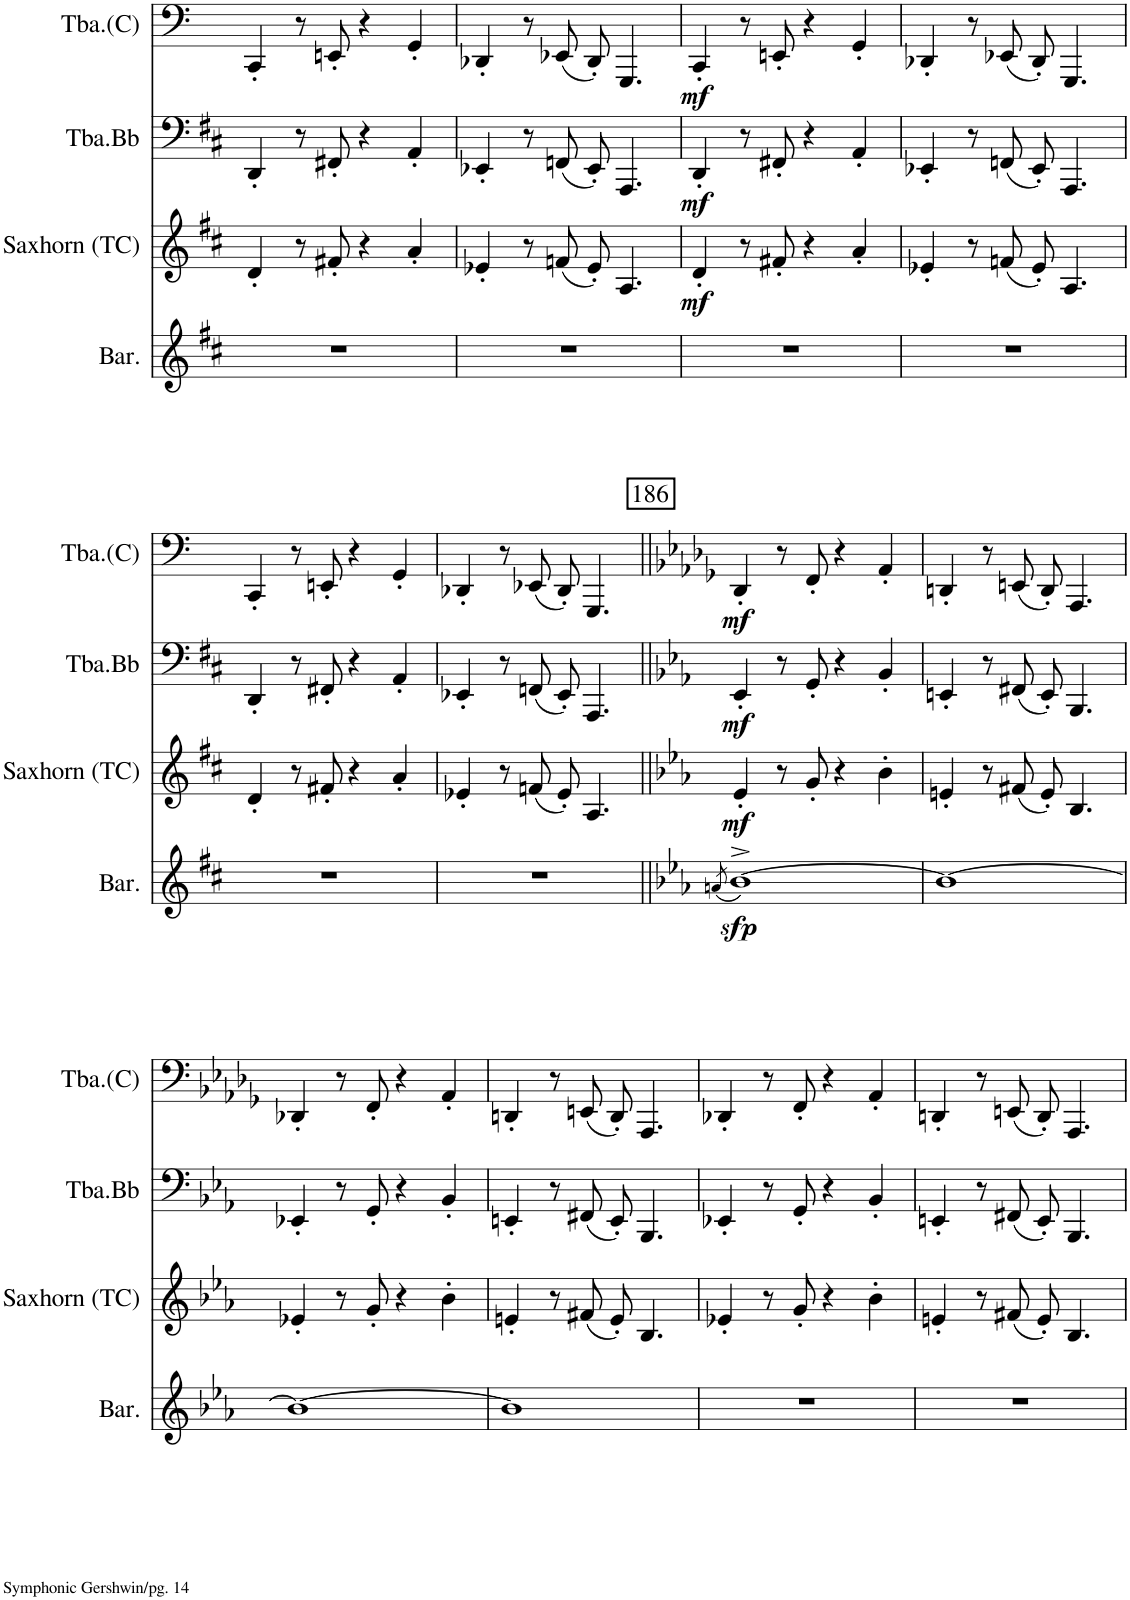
**kern	**dynam	**kern	**dynam	**kern	**dynam	**kern	**dynam
*part4	*part4	*part3	*part3	*part2	*part2	*part1	*part1
*staff4	*staff4	*staff3	*staff3	*staff2	*staff2	*staff1	*staff1
*I"Baritone	*	*I"Saxhorn Bb / Euphonium Bb (TC)	*	*I"Tuba Sib (BC)	*	*I"Tuba (Ut)	*
*I'Bar.	*	*I'Saxhorn (TC)	*	*I'Tba.Bb	*	*	*
!!LO:PB:g=z
*clefG2	*	*clefG2	*	*clefF4	*	*clefF4	*
*Trd1c2	*	*Trd15c26	*	*Trd1c2	*	*	*
*k[f#c#]	*	*k[f#c#]	*	*k[f#c#]	*	*k[]	*
*M2/2	*	*M2/2	*	*M2/2	*	*M2/2	*
*met(c|)	*	*met(c|)	*	*met(c|)	*	*met(c|)	*
=180	=180	=180	=180	=180	=180	=180	=180
1r	.	4d'/	.	4DD'/	.	4CC'/	.
.	.	8r	.	8r	.	8r	.
.	.	8f#X'/	.	8FF#X'/	.	8EEn'/	.
.	.	4r	.	4r	.	4r	.
.	.	4a'/	.	4AA'/	.	4GG'/	.
=181	=181	=181	=181	=181	=181	=181	=181
1r	.	4e-X'/	.	4EE-X'/	.	4DD-X'/	.
.	.	8r	.	8r	.	8r	.
.	.	(8fn/	.	(8FFn/	.	(8EE-X/	.
.	.	8e-'/)	.	8EE-'/)	.	8DD-'/)	.
.	.	4.A/	.	4.AAA/	.	4.GGG/	.
=182	=182	=182	=182	=182	=182	=182	=182
!	!	!	!LO:DY:b	!	!LO:DY:b	!	!LO:DY:b
1r	.	4d'/	mf	4DD'/	mf	4CC'/	mf
.	.	8r	.	8r	.	8r	.
.	.	8f#X'/	.	8FF#X'/	.	8EEn'/	.
.	.	4r	.	4r	.	4r	.
.	.	4a'/	.	4AA'/	.	4GG'/	.
=183	=183	=183	=183	=183	=183	=183	=183
1r	.	4e-X'/	.	4EE-X'/	.	4DD-X'/	.
.	.	8r	.	8r	.	8r	.
.	.	(8fn/	.	(8FFn/	.	(8EE-X/	.
.	.	8e-'/)	.	8EE-'/)	.	8DD-'/)	.
.	.	4.A/	.	4.AAA/	.	4.GGG/	.
!!LO:LB:g=z
=184	=184	=184	=184	=184	=184	=184	=184
1r	.	4d'/	.	4DD'/	.	4CC'/	.
.	.	8r	.	8r	.	8r	.
.	.	8f#X'/	.	8FF#X'/	.	8EEn'/	.
.	.	4r	.	4r	.	4r	.
.	.	4a'/	.	4AA'/	.	4GG'/	.
=185	=185	=185	=185	=185	=185	=185	=185
1r	.	4e-X'/	.	4EE-X'/	.	4DD-X'/	.
.	.	8r	.	8r	.	8r	.
.	.	(8fn/	.	(8FFn/	.	(8EE-X/	.
.	.	8e-'/)	.	8EE-'/)	.	8DD-'/)	.
.	.	4.A/	.	4.AAA/	.	4.GGG/	.
!!LO:REH:place=s1:a:cj:fs=12:t=186
=186||	=186||	=186||	=186||	=186||	=186||	=186||	=186||
*k[b-e-a-]	*	*k[b-e-a-]	*	*k[b-e-a-]	*	*k[b-e-a-d-g-]	*
(8qan/	.	.	.	.	.	.	.
!	!LO:DY:b	!	!LO:DY:b	!	!LO:DY:b	!	!LO:DY:b
[1b-^)	sfp	4e-'/	mf	4EE-'/	mf	4DD-'/	mf
.	.	8r	.	8r	.	8r	.
.	.	8g'/	.	8GG'/	.	8FF'/	.
.	.	4r	.	4r	.	4r	.
.	.	4b-'\	.	4BB-'/	.	4AA-'/	.
=187	=187	=187	=187	=187	=187	=187	=187
1b-_	.	4en'/	.	4EEn'/	.	4DDn'/	.
.	.	8r	.	8r	.	8r	.
.	.	(8f#X/	.	(8FF#X/	.	(8EEn/	.
.	.	8e'/)	.	8EE'/)	.	8DD'/)	.
.	.	4.B-/	.	4.BBB-/	.	4.AAA-/	.
!!LO:LB:g=z
=188	=188	=188	=188	=188	=188	=188	=188
1b-_	.	4e-X'/	.	4EE-X'/	.	4DD-X'/	.
.	.	8r	.	8r	.	8r	.
.	.	8g'/	.	8GG'/	.	8FF'/	.
.	.	4r	.	4r	.	4r	.
.	.	4b-'\	.	4BB-'/	.	4AA-'/	.
=189	=189	=189	=189	=189	=189	=189	=189
1b-]	.	4en'/	.	4EEn'/	.	4DDn'/	.
.	.	8r	.	8r	.	8r	.
.	.	(8f#X/	.	(8FF#X/	.	(8EEn/	.
.	.	8e'/)	.	8EE'/)	.	8DD'/)	.
.	.	4.B-/	.	4.BBB-/	.	4.AAA-/	.
=190	=190	=190	=190	=190	=190	=190	=190
1r	.	4e-X'/	.	4EE-X'/	.	4DD-X'/	.
.	.	8r	.	8r	.	8r	.
.	.	8g'/	.	8GG'/	.	8FF'/	.
.	.	4r	.	4r	.	4r	.
.	.	4b-'\	.	4BB-'/	.	4AA-'/	.
=191	=191	=191	=191	=191	=191	=191	=191
1r	.	4en'/	.	4EEn'/	.	4DDn'/	.
.	.	8r	.	8r	.	8r	.
.	.	(8f#X/	.	(8FF#X/	.	(8EEn/	.
.	.	8e'/)	.	8EE'/)	.	8DD'/)	.
.	.	4.B-/	.	4.BBB-/	.	4.AAA-/	.
=	=	=	=	=	=	=	=
*-	*-	*-	*-	*-	*-	*-	*-
